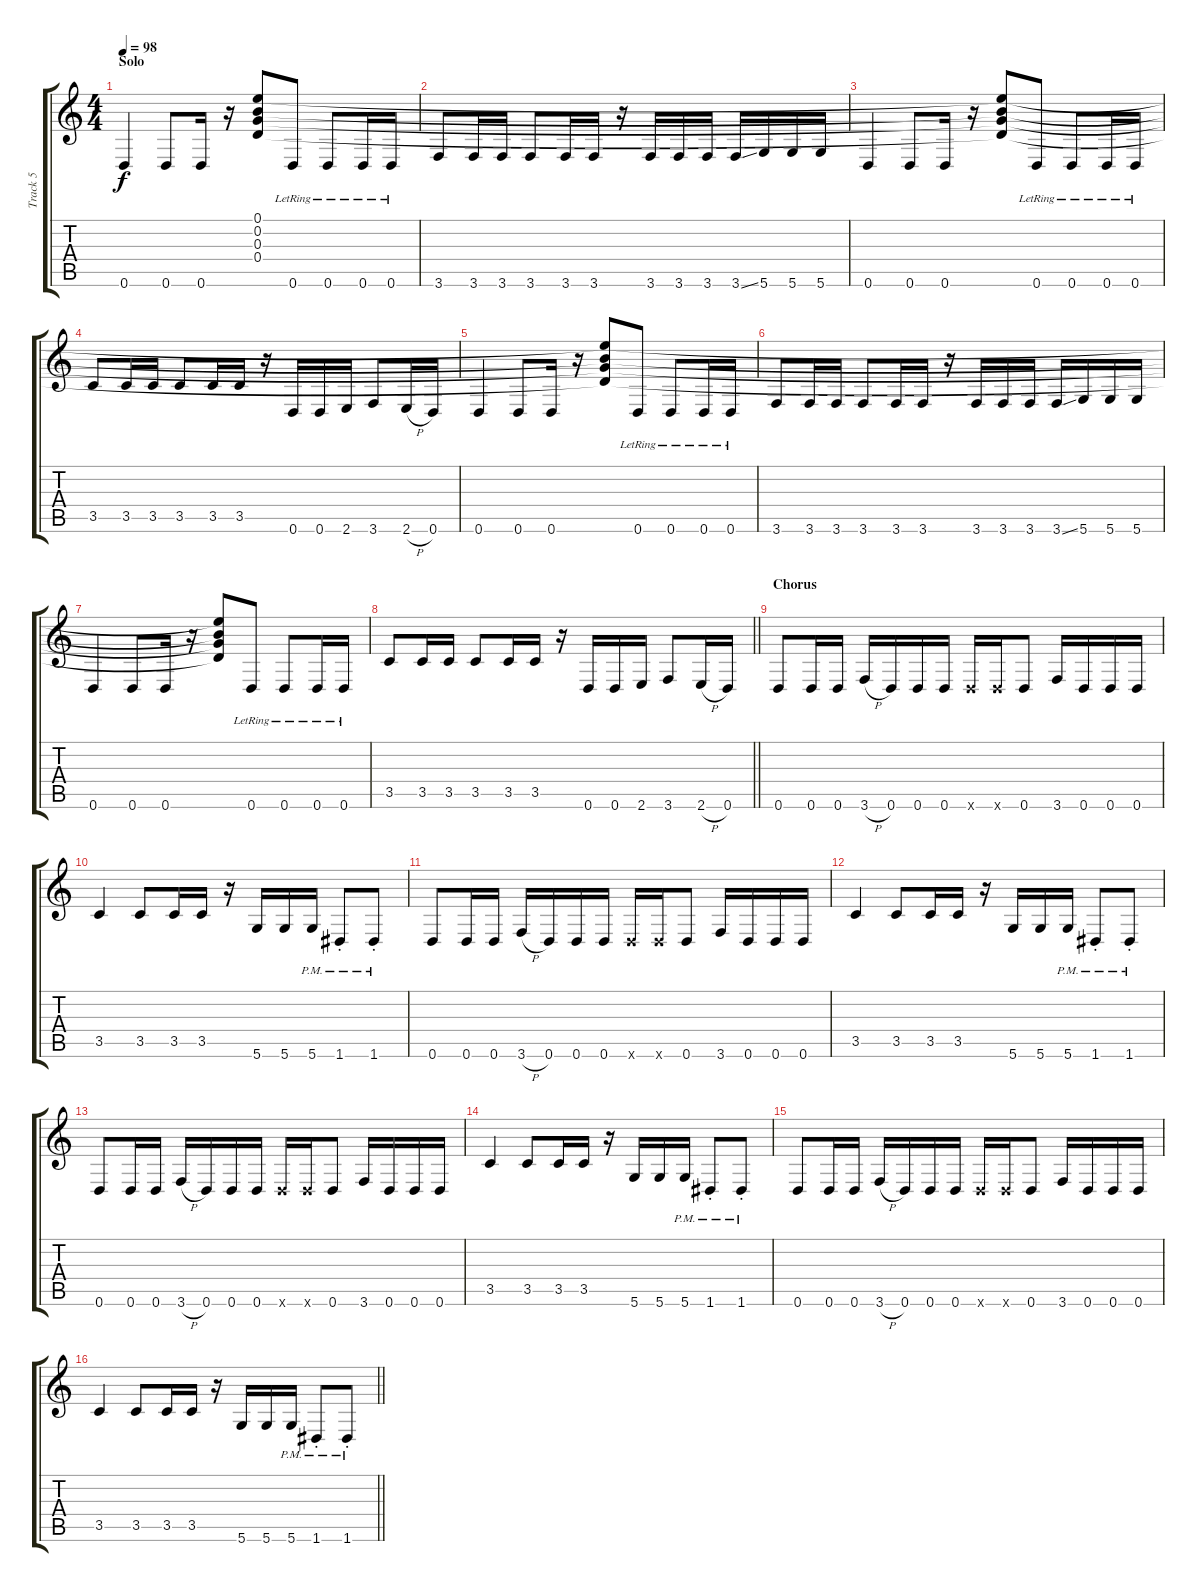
\track ("Track 5" "Track 5") {instrument electricbasspick}
\staff {score tabs}
\tuning (E4 B3 G3 D3 A2 D2) {hide}
\ts (4 4)
\section ("" "Solo")
\tempo 98
\clef g2
\ks c
0.6.4{dy f} 0.6.8 0.6.16 r.16 (0.1 0.2 0.3 0.4).8 0.6{lr}.8 0.6{lr}.8 0.6{lr}.16 0.6{lr}.16 |
3.6.8 3.6.16 3.6.16 3.6.8 3.6.16 3.6.16 r.16 3.6.16 3.6.16 3.6.16 3.6{ss}.16 5.6.16 5.6.16 5.6.16 |
0.6.4 0.6.8 0.6.16 r.16 (0.1{t} 0.2{t} 0.3{t} 0.4{t}).8 0.6{lr}.8 0.6{lr}.8 0.6{lr}.16 0.6{lr}.16 |
3.5.8 3.5.16 3.5.16 3.5.8 3.5.16 3.5.16 r.16 0.6.16 0.6.16 2.6.16 3.6.8 2.6{h}.16 0.6.16 |
0.6.4 0.6.8 0.6.16 r.16 (0.1{t} 0.2{t} 0.3{t} 0.4{t}).8 0.6{lr}.8 0.6{lr}.8 0.6{lr}.16 0.6{lr}.16 |
3.6.8 3.6.16 3.6.16 3.6.8 3.6.16 3.6.16 r.16 3.6.16 3.6.16 3.6.16 3.6{ss}.16 5.6.16 5.6.16 5.6.16 |
0.6.4 0.6.8 0.6.16 r.16 (0.1{t} 0.2{t} 0.3{t} 0.4{t}).8 0.6{lr}.8 0.6{lr}.8 0.6{lr}.16 0.6{lr}.16 |
\barLineRight lightlight
3.5.8 3.5.16 3.5.16 3.5.8 3.5.16 3.5.16 r.16 0.6.16 0.6.16 2.6.16 3.6.8 2.6{h}.16 0.6.16 |
\section ("" "Chorus")
0.6.8 0.6.16 0.6.16 3.6{h}.16 0.6.16 0.6.16 0.6.16 0.6{x}.16 0.6{x}.16 0.6.8 3.6.16 0.6.16 0.6.16 0.6.16 |
3.5.4 3.5.8 3.5.16 3.5.16 r.16 5.6.16 5.6.16 5.6{pm}.16 1.6{pm st}.8 1.6{pm st}.8 |
0.6.8 0.6.16 0.6.16 3.6{h}.16 0.6.16 0.6.16 0.6.16 0.6{x}.16 0.6{x}.16 0.6.8 3.6.16 0.6.16 0.6.16 0.6.16 |
3.5.4 3.5.8 3.5.16 3.5.16 r.16 5.6.16 5.6.16 5.6{pm}.16 1.6{pm st}.8 1.6{pm st}.8 |
0.6.8 0.6.16 0.6.16 3.6{h}.16 0.6.16 0.6.16 0.6.16 0.6{x}.16 0.6{x}.16 0.6.8 3.6.16 0.6.16 0.6.16 0.6.16 |
3.5.4 3.5.8 3.5.16 3.5.16 r.16 5.6.16 5.6.16 5.6{pm}.16 1.6{pm st}.8 1.6{pm st}.8 |
0.6.8 0.6.16 0.6.16 3.6{h}.16 0.6.16 0.6.16 0.6.16 0.6{x}.16 0.6{x}.16 0.6.8 3.6.16 0.6.16 0.6.16 0.6.16 |
\barLineRight lightlight
3.5.4 3.5.8 3.5.16 3.5.16 r.16 5.6.16 5.6.16 5.6{pm}.16 1.6{pm st}.8 1.6{pm st}.8
